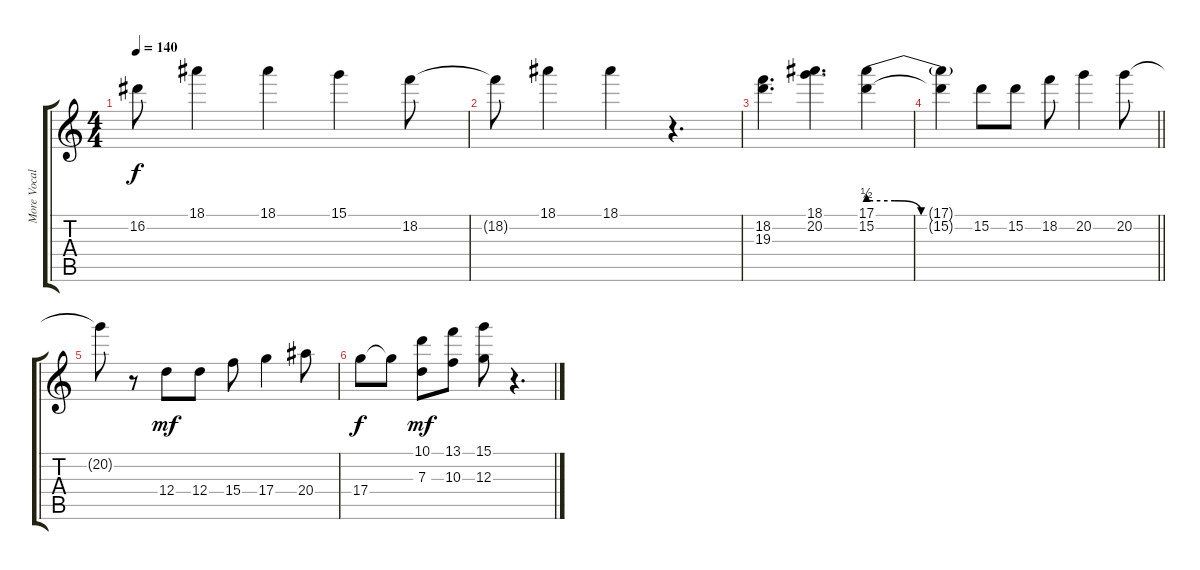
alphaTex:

\track ("More Vocals/Guitar" "More Vocal") {instrument distortionguitar}
\staff {score tabs}
\tuning (E4 B3 G3 D3 A2 E2) {hide}
\ts (4 4)
\tempo 140
\clef g2
\ks c
16.2.8{dy f} 18.1.4 18.1.4 15.1.4 18.2.8 |
18.2{t}.8 18.1.4 18.1.4 r.4{d} |
(18.2 19.3).4{d} (18.1 20.2).4{d} (17.1{be (custom 0 2 15 2 30 0 60 0)} 15.2).4 |
\barLineRight lightlight
(17.1{t} 15.2{t}).4 15.2.8 15.2.8 18.2.8 20.2.4 20.2.8 |
20.2{t}.8 r.8 12.4.8{dy mf} 12.4.8 15.4.8 17.4.4 20.4.8 |
17.4.8{dy f} 17.4{t}.8 (10.1 7.3).8{dy mf} (13.1 10.3).8 (15.1 12.3).8 r.4{d}
